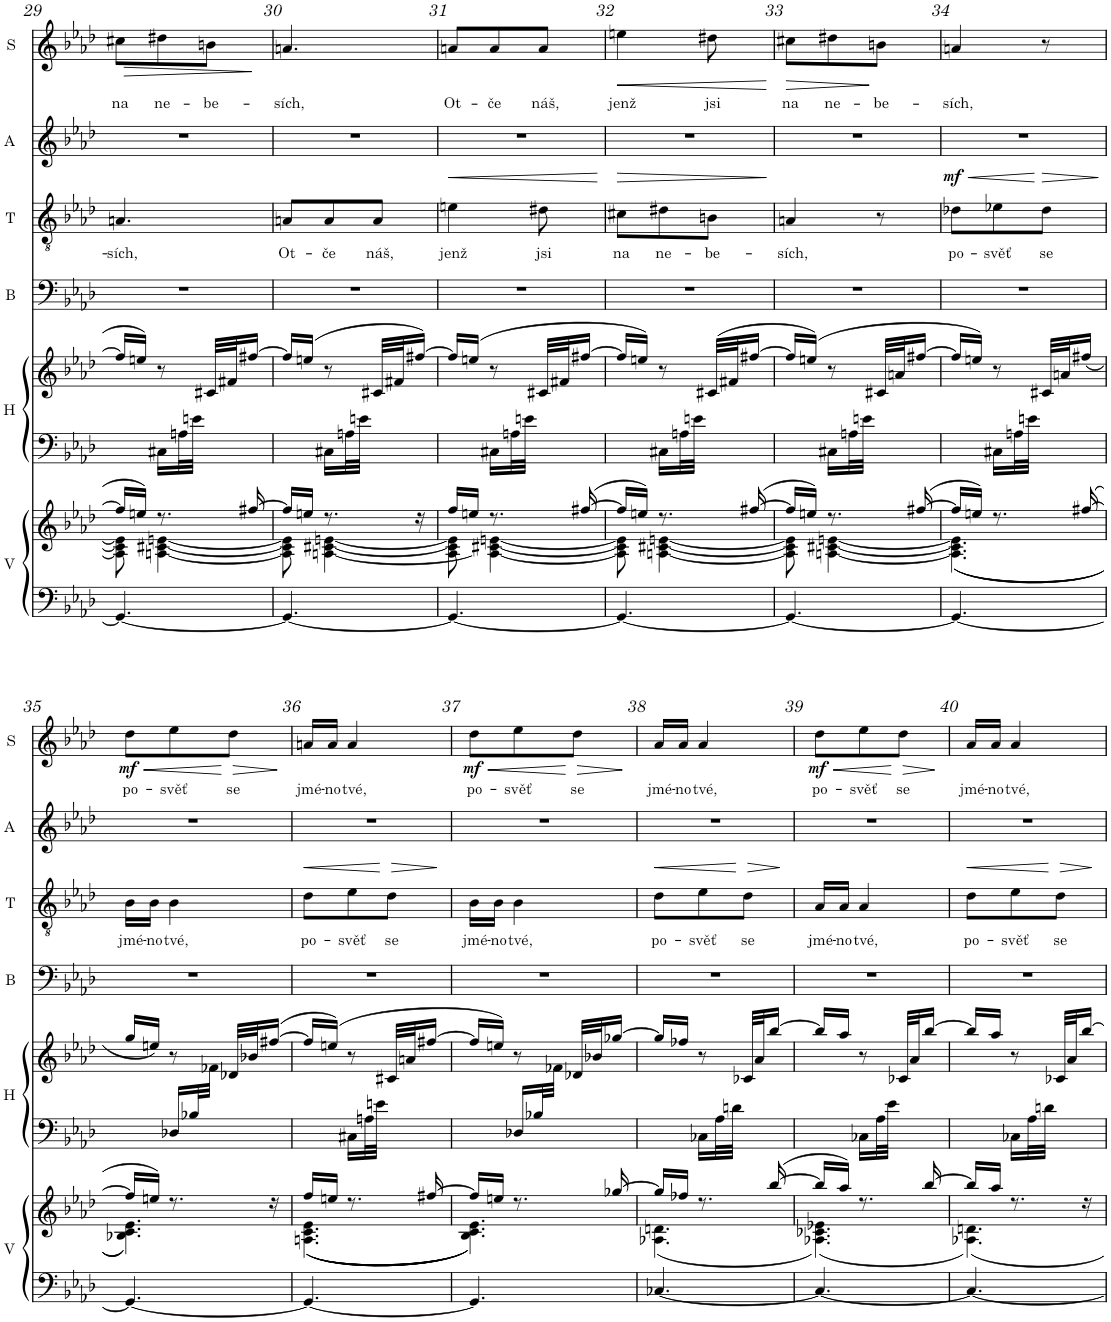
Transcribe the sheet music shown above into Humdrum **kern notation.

**kern	**kern	**kern	**kern	**kern	**kern	**text	**dynam	**kern	**kern	**text	**dynam
*part6	*part6	*part5	*part5	*part4	*part3	*part3	*part3	*part2	*part1	*part1	*part1
*staff8	*staff7	*staff6	*staff5	*staff4	*staff3	*staff3	*staff3	*staff2	*staff1	*staff1	*staff1
*I"Varhany	*	*I"Harfa	*	*I"B	*I"T	*	*	*I"A	*I"S	*	*
*I'V	*	*I'H	*	*I'B	*I'T	*	*	*I'A	*I'S	*	*
!!LO:PB:g=z
*clefF4	*clefG2	*clefF4	*clefG2	*clefF4	*clefGv2	*	*	*clefG2	*clefG2	*	*
*k[b-e-a-d-]	*k[b-e-a-d-]	*k[b-e-a-d-]	*k[b-e-a-d-]	*k[b-e-a-d-]	*k[b-e-a-d-]	*	*	*k[b-e-a-d-]	*k[b-e-a-d-]	*	*
*M3/8	*M3/8	*M3/8	*M3/8	*M3/8	*M3/8	*	*	*M3/8	*M3/8	*	*
=29	=29	=29	=29	=29	=29	=29	=29	=29	=29	=29	=29
*	*^	*^	*	*	*	*	*	*	*	*	*
!	!	!	!	!	!	!	!	!LO:LY:b	!	!	!	!LO:LY:b	!LO:HP:b
4.GG/_	16ff#/LL]	8A\] 8c#\] 8e\]	4.ryy	8ryy	16ff#/LL]	4.r	4.An/	-sích,	.	4.r	8cc#X\L	na	>
.	16een/JJ	.	.	.	16een/JJ	.	.	.	.	.	.	.	.
!	!	!	!	!	!	!	!	!	!	!	!	!LO:LY:b	!
.	8.r	[<4An\ [<4c#X\ [<4en\	.	16C#X\LL	8r	.	.	.	.	.	8dd#X\	ne-	.
.	.	.	.	32An\L	.	.	.	.	.	.	.	.	.
.	.	.	.	32en\JJJ	.	.	.	.	.	.	.	.	.
!	!	!	!	!	!	!	!	!	!	!	!	!LO:LY:b	!
.	.	.	.	8ryy	32c#X/LLL	.	.	.	.	.	8bn\J	-be-	.
.	.	.	.	.	32f#X/J	.	.	.	.	.	.	.	.
.	[>16ff#X/	.	.	.	[>16ff#X/JJ	.	.	.	.	.	.	.	.
*	*v	*v	*	*	*	*	*	*	*	*	*	*	*
*	*	*v	*v	*	*	*	*	*	*	*	*	*
.	.	.	.	.	.	.	.	.	.	.	]
=30	=30	=30	=30	=30	=30	=30	=30	=30	=30	=30	=30
*	*^	*^	*	*	*	*	*	*	*	*	*
!	!	!	!	!	!	!	!	!LO:LY:b	!	!	!	!LO:LY:b	!
4.GG/_	16ff#/LL]	8A\] 8c#\] 8e\]	4.ryy	8ryy	16ff#/LL]	4.r	8An/L	Ot-	.	4.r	4.an/	-sích,	.
.	16een/JJ	.	.	.	(>16een/JJ	.	.	.	.	.	.	.	.
!	!	!	!	!	!	!	!	!LO:LY:b	!	!	!	!	!
.	8.r	[<4An\ [<4c#X\ [<4en\	.	16C#X\LL	8r	.	8A/	-če	.	.	.	.	.
.	.	.	.	32An\L	.	.	.	.	.	.	.	.	.
.	.	.	.	32en\JJJ	.	.	.	.	.	.	.	.	.
!	!	!	!	!	!	!	!	!LO:LY:b	!	!	!	!	!
.	.	.	.	8ryy	32c#X/LLL	.	8A/J	náš,	.	.	.	.	.
.	.	.	.	.	32f#X/J	.	.	.	.	.	.	.	.
.	16r	.	.	.	[>16ff#X/JJ)	.	.	.	.	.	.	.	.
=31	=31	=31	=31	=31	=31	=31	=31	=31	=31	=31	=31	=31	=31
!	!	!	!	!	!	!	!	!LO:LY:b	!LO:HP:b	!	!	!LO:LY:b	!
4.GG/_	16ff/LL	8A-\ 8c#\] 8e\]	4.ryy	8ryy	16ff#/LL]	4.r	4en\	jenž	<	4.r	8an/L	Ot-	.
.	16een/JJ	.	.	.	(>16een/JJ	.	.	.	.	.	.	.	.
!	!	!	!	!	!	!	!	!	!	!	!	!LO:LY:b	!
.	8.r	4A\_ [<4c#X\ [<4en\	.	16C#X\LL	8r	.	.	.	.	.	8a/	-če	.
.	.	.	.	32An\L	.	.	.	.	.	.	.	.	.
.	.	.	.	32en\JJJ	.	.	.	.	.	.	.	.	.
!	!	!	!	!	!	!	!	!LO:LY:b	!	!	!	!LO:LY:b	!
.	.	.	.	8ryy	32c#X/LLL	.	8d#X\	jsi	.	.	8a/J	náš,	.
.	.	.	.	.	32f#X/J	.	.	.	.	.	.	.	.
.	(>[>16ff#X/	.	.	.	[>16ff#X/JJ	.	.	.	.	.	.	.	.
*	*v	*v	*	*	*	*	*	*	*	*	*	*	*
*	*	*v	*v	*	*	*	*	*	*	*	*	*
.	.	.	.	.	.	.	[	.	.	.	.
=32	=32	=32	=32	=32	=32	=32	=32	=32	=32	=32	=32
*	*^	*^	*	*	*	*	*	*	*	*	*
!	!	!	!	!	!	!	!	!LO:LY:b	!LO:HP:b	!	!	!LO:LY:b	!LO:HP:b
4.GG/_	16ff#/LL]	8A\] 8c#\] 8e\]	4.ryy	8ryy	16ff#/LL]	4.r	8c#X\L	na	>	4.r	4een\	jenž	<
.	16een/JJ)	.	.	.	16een/JJ)	.	.	.	.	.	.	.	.
!	!	!	!	!	!	!	!	!LO:LY:b	!	!	!	!	!
.	8.r	[<4An\ [<4c#X\ [<4en\	.	16C#X\LL	8r	.	8d#X\	ne-	.	.	.	.	.
.	.	.	.	32An\L	.	.	.	.	.	.	.	.	.
.	.	.	.	32en\JJJ	.	.	.	.	.	.	.	.	.
!	!	!	!	!	!	!	!	!LO:LY:b	!	!	!	!LO:LY:b	!
.	.	.	.	8ryy	(>32c#X/LLL	.	8Bn\J	-be-	.	.	8dd#X\	jsi	.
.	.	.	.	.	32f#X/J	.	.	.	.	.	.	.	.
.	(>[>16ff#X/	.	.	.	[>16ff#X/JJ	.	.	.	.	.	.	.	.
*	*v	*v	*	*	*	*	*	*	*	*	*	*	*
*	*	*v	*v	*	*	*	*	*	*	*	*	*
.	.	.	.	.	.	.	]	.	.	.	[
=33	=33	=33	=33	=33	=33	=33	=33	=33	=33	=33	=33
*	*^	*^	*	*	*	*	*	*	*	*	*
!	!	!	!	!	!	!	!	!LO:LY:b	!	!	!	!LO:LY:b	!LO:HP:b
4.GG/_	16ff#/LL]	8A\] 8c#\] 8e\]	4.ryy	8ryy	16ff#/LL]	4.r	4An/	-sích,	.	4.r	8cc#X\L	na	>
.	16een/JJ)	.	.	.	(>16een/JJ)	.	.	.	.	.	.	.	.
!	!	!	!	!	!	!	!	!	!	!	!	!LO:LY:b	!
.	8.r	[<4An\ [<4c#X\ [<4en\	.	16C#X\LL	8r	.	.	.	.	.	8dd#X\	ne-	.
.	.	.	.	32An\L	.	.	.	.	.	.	.	.	.
.	.	.	.	32en\JJJ	.	.	.	.	.	.	.	.	.
!	!	!	!	!	!	!	!	!	!	!	!	!LO:LY:b	!
.	.	.	.	8ryy	32c#X/LLL	.	8r	.	.	.	8bn\J	-be-	]
.	.	.	.	.	32an/J	.	.	.	.	.	.	.	.
.	(>[>16ff#X/	.	.	.	[>16ff#X/JJ	.	.	.	.	.	.	.	.
=34	=34	=34	=34	=34	=34	=34	=34	=34	=34	=34	=34	=34	=34
!	!	!	!	!	!	!	!	!LO:LY:b	!LO:HP:b	!	!	!LO:LY:b	!
!	!	!	!	!	!	!	!	!	!LO:DY:n=1:a	!	!	!	!
4.GG/_	16ff#/LL]	(<(<4.A\] 4.c#\] 4.e\]	4.ryy	8ryy	16ff#/LL]	4.r	8d-X\L	po-	< mf	4.r	4an/	-sích,	.
.	16een/JJ)	.	.	.	16een/JJ)	.	.	.	.	.	.	.	.
!	!	!	!	!	!	!	!	!LO:LY:b	!	!	!	!	!
.	8.r	.	.	16C#X\LL	8r	.	8e-X\	-svěť	.	.	.	.	.
.	.	.	.	32An\L	.	.	.	.	.	.	.	.	.
.	.	.	.	32en\JJJ	.	.	.	.	.	.	.	.	.
!	!	!	!	!	!	!	!	!LO:LY:b	!LO:HP:n=1:b	!	!	!	!
.	.	.	.	8ryy	32c#X/LLL	.	8d-\J	se	[ >	.	8r	.	.
.	.	.	.	.	32an/J	.	.	.	.	.	.	.	.
.	(>[>16ff#X/	.	.	.	(<16ff#X/JJ	.	.	.	.	.	.	.	.
*	*v	*v	*	*	*	*	*	*	*	*	*	*	*
*	*	*v	*v	*	*	*	*	*	*	*	*	*
.	.	.	.	.	.	.	]	.	.	.	.
!!LO:LB:g=z
=35	=35	=35	=35	=35	=35	=35	=35	=35	=35	=35	=35
*	*^	*^	*^	*	*	*	*	*	*	*	*
!	!	!	!	!	!	!	!	!	!LO:LY:b	!	!	!	!LO:LY:b	!LO:HP:b
!	!	!	!	!	!	!	!	!	!	!	!	!	!	!LO:DY:n=1:b
4.GG/_	16ff#/LL]	4.B-X\ 4.c\ 4.e-\))	4.ryy	8ryy	16gg/LL	8..ryy	4.r	16B-\LL	jmé-	.	4.r	8dd-\L	po-	< mf
!	!	!	!	!	!	!	!	!	!LO:LY:b	!	!	!	!	!
.	16een/JJ)	.	.	.	16een/JJ)	.	.	16B-\JJ	-no	.	.	.	.	.
!	!	!	!	!	!	!	!	!	!LO:LY:b	!	!	!	!LO:LY:b	!
.	8.r	.	.	16D-X/LL	8r	.	.	4B-\	tvé,	.	.	8ee-\	-svěť	.
.	.	.	.	32B-X/L	.	.	.	.	.	.	.	.	.	.
.	.	.	.	8ryy	.	32f-X\JJJ	.	.	.	.	.	.	.	.
!	!	!	!	!	!	!	!	!	!	!	!	!	!LO:LY:b	!LO:HP:n=1:b
.	.	.	.	.	32d-X/LLL	8ryy	.	.	.	.	.	8dd-\J	se	[ >
.	.	.	.	.	32b-X/J	.	.	.	.	.	.	.	.	.
.	16r	.	.	.	(>[>16ff#X/JJ	.	.	.	.	.	.	.	.	.
.	.	.	.	32ryy	.	.	.	.	.	.	.	.	.	.
*	*v	*v	*	*	*	*	*	*	*	*	*	*	*	*
*	*	*v	*v	*	*	*	*	*	*	*	*	*	*
*	*	*	*v	*v	*	*	*	*	*	*	*	*
.	.	.	.	.	.	.	.	.	.	.	]
=36	=36	=36	=36	=36	=36	=36	=36	=36	=36	=36	=36
*	*^	*^	*	*	*	*	*	*	*	*	*
!	!	!	!	!	!	!	!	!LO:LY:b	!LO:HP:b	!	!	!LO:LY:b	!
4.GG/_	16ff/LL	(<(<(<4.An\ 4.c\ 4.e-\	4.ryy	8ryy	16ff#/LL]	4.r	8d-\L	po-	<	4.r	16an/LL	jmé-	.
!	!	!	!	!	!	!	!	!	!	!	!	!LO:LY:b	!
.	16een/JJ	.	.	.	(>16een/JJ)	.	.	.	.	.	16a/JJ	-no	.
!	!	!	!	!	!	!	!	!LO:LY:b	!	!	!	!LO:LY:b	!
.	8.r	.	.	16C#X\LL	8r	.	8e-\	-svěť	.	.	4a/	tvé,	.
.	.	.	.	32An\L	.	.	.	.	.	.	.	.	.
.	.	.	.	32en\JJJ	.	.	.	.	.	.	.	.	.
!	!	!	!	!	!	!	!	!LO:LY:b	!LO:HP:n=1:b	!	!	!	!
.	.	.	.	8ryy	32c#X/LLL	.	8d-\J	se	[ >	.	.	.	.
.	.	.	.	.	32an/J	.	.	.	.	.	.	.	.
.	[>16ff#X/	.	.	.	[>16ff#X/JJ	.	.	.	.	.	.	.	.
*	*v	*v	*	*	*	*	*	*	*	*	*	*	*
*	*	*v	*v	*	*	*	*	*	*	*	*	*
.	.	.	.	.	.	.	]	.	.	.	.
=37	=37	=37	=37	=37	=37	=37	=37	=37	=37	=37	=37
*	*^	*^	*^	*	*	*	*	*	*	*	*
!	!	!	!	!	!	!	!	!	!LO:LY:b	!	!	!	!LO:LY:b	!LO:HP:b
!	!	!	!	!	!	!	!	!	!	!	!	!	!	!LO:DY:n=1:b
4.GG/]	16ff#/LL]	4.B-\ 4.c\ 4.e-\)))	4.ryy	8ryy	16ff#/LL]	8..ryy	4.r	16B-\LL	jmé-	.	4.r	8dd-\L	po-	< mf
!	!	!	!	!	!	!	!	!	!LO:LY:b	!	!	!	!	!
.	16een/JJ	.	.	.	16een/JJ)	.	.	16B-\JJ	-no	.	.	.	.	.
!	!	!	!	!	!	!	!	!	!LO:LY:b	!	!	!	!LO:LY:b	!
.	8.r	.	.	16D-X/LL	8r	.	.	4B-\	tvé,	.	.	8ee-\	-svěť	.
.	.	.	.	32B-X/L	.	.	.	.	.	.	.	.	.	.
.	.	.	.	8ryy	.	32f-X\JJJ	.	.	.	.	.	.	.	.
!	!	!	!	!	!	!	!	!	!	!	!	!	!LO:LY:b	!LO:HP:n=1:b
.	.	.	.	.	32d-X/LLL	8ryy	.	.	.	.	.	8dd-\J	se	[ >
.	.	.	.	.	32b-X/J	.	.	.	.	.	.	.	.	.
.	[>16gg-X/	.	.	.	[>16gg-X/JJ	.	.	.	.	.	.	.	.	.
.	.	.	.	32ryy	.	.	.	.	.	.	.	.	.	.
*	*v	*v	*	*	*	*	*	*	*	*	*	*	*	*
*	*	*v	*v	*	*	*	*	*	*	*	*	*	*
*	*	*	*v	*v	*	*	*	*	*	*	*	*
.	.	.	.	.	.	.	.	.	.	.	]
=38	=38	=38	=38	=38	=38	=38	=38	=38	=38	=38	=38
*	*^	*^	*	*	*	*	*	*	*	*	*
!	!	!	!	!	!	!	!	!LO:LY:b	!LO:HP:b	!	!	!LO:LY:b	!
[<4.C-X/	16gg-/LL]	(<4.A-X\ 4.dn\	4.ryy	8ryy	16gg-/LL]	4.r	8d-\L	po-	<	4.r	16a-/LL	jmé-	.
!	!	!	!	!	!	!	!	!	!	!	!	!LO:LY:b	!
.	16ff-X/JJ	.	.	.	16ff-X/JJ	.	.	.	.	.	16a-/JJ	-no	.
!	!	!	!	!	!	!	!	!LO:LY:b	!	!	!	!LO:LY:b	!
.	8.r	.	.	16C-X\LL	8r	.	8e-\	-svěť	.	.	4a-/	tvé,	.
.	.	.	.	32A-\L	.	.	.	.	.	.	.	.	.
.	.	.	.	32dn\JJJ	.	.	.	.	.	.	.	.	.
!	!	!	!	!	!	!	!	!LO:LY:b	!LO:HP:n=1:b	!	!	!	!
.	.	.	.	8ryy	32c-X/LLL	.	8d-\J	se	[ >	.	.	.	.
.	.	.	.	.	32a-/J	.	.	.	.	.	.	.	.
.	(>[>16bb-/	.	.	.	[>16bb-/JJ	.	.	.	.	.	.	.	.
*	*v	*v	*	*	*	*	*	*	*	*	*	*	*
*	*	*v	*v	*	*	*	*	*	*	*	*	*
.	.	.	.	.	.	.	]	.	.	.	.
=39	=39	=39	=39	=39	=39	=39	=39	=39	=39	=39	=39
*	*^	*^	*	*	*	*	*	*	*	*	*
!	!	!	!	!	!	!	!	!LO:LY:b	!	!	!	!LO:LY:b	!LO:HP:b
!	!	!	!	!	!	!	!	!	!	!	!	!	!LO:DY:n=1:b
4.C-/_	16bb-/LL]	(<4.A-X\ 4.c-X\ 4.e-X\)	4.ryy	8ryy	16bb-/LL]	4.r	16A-/LL	jmé-	.	4.r	8dd-\L	po-	< mf
!	!	!	!	!	!	!	!	!LO:LY:b	!	!	!	!	!
.	16aa-/JJ)	.	.	.	16aa-/JJ	.	16A-/JJ	-no	.	.	.	.	.
!	!	!	!	!	!	!	!	!LO:LY:b	!	!	!	!LO:LY:b	!
.	8.r	.	.	16C-X\LL	8r	.	4A-/	tvé,	.	.	8ee-\	-svěť	.
.	.	.	.	32A-\L	.	.	.	.	.	.	.	.	.
.	.	.	.	32e-\JJJ	.	.	.	.	.	.	.	.	.
!	!	!	!	!	!	!	!	!	!	!	!	!LO:LY:b	!LO:HP:n=1:b
.	.	.	.	8ryy	32c-X/LLL	.	.	.	.	.	8dd-\J	se	[ >
.	.	.	.	.	32a-/J	.	.	.	.	.	.	.	.
.	[>16bb-/	.	.	.	[>16bb-/JJ	.	.	.	.	.	.	.	.
*	*v	*v	*	*	*	*	*	*	*	*	*	*	*
*	*	*v	*v	*	*	*	*	*	*	*	*	*
.	.	.	.	.	.	.	.	.	.	.	]
=40	=40	=40	=40	=40	=40	=40	=40	=40	=40	=40	=40
*	*^	*^	*	*	*	*	*	*	*	*	*
!	!	!	!	!	!	!	!	!LO:LY:b	!LO:HP:b	!	!	!LO:LY:b	!
4.C-/_	16bb-/LL]	4.A-X\ 4.dn\)	4.ryy	8ryy	16bb-/LL]	4.r	8d-\L	po-	<	4.r	16a-/LL	jmé-	.
!	!	!	!	!	!	!	!	!	!	!	!	!LO:LY:b	!
.	16aa-/JJ	.	.	.	16aa-/JJ	.	.	.	.	.	16a-/JJ	-no	.
!	!	!	!	!	!	!	!	!LO:LY:b	!	!	!	!LO:LY:b	!
.	8.r	.	.	16C-X\LL	8r	.	8e-\	-svěť	.	.	4a-/	tvé,	.
.	.	.	.	32A-\L	.	.	.	.	.	.	.	.	.
.	.	.	.	32dn\JJJ	.	.	.	.	.	.	.	.	.
!	!	!	!	!	!	!	!	!LO:LY:b	!LO:HP:n=1:b	!	!	!	!
.	.	.	.	8ryy	32c-X/LLL	.	8d-\J	se	[ >	.	.	.	.
.	.	.	.	.	32a-/J	.	.	.	.	.	.	.	.
.	16r	.	.	.	[>16bb-/JJ	.	.	.	.	.	.	.	.
*	*v	*v	*	*	*	*	*	*	*	*	*	*	*
*	*	*v	*v	*	*	*	*	*	*	*	*	*
.	.	.	.	.	.	.	]	.	.	.	.
=	=	=	=	=	=	=	=	=	=	=	=
*-	*-	*-	*-	*-	*-	*-	*-	*-	*-	*-	*-
